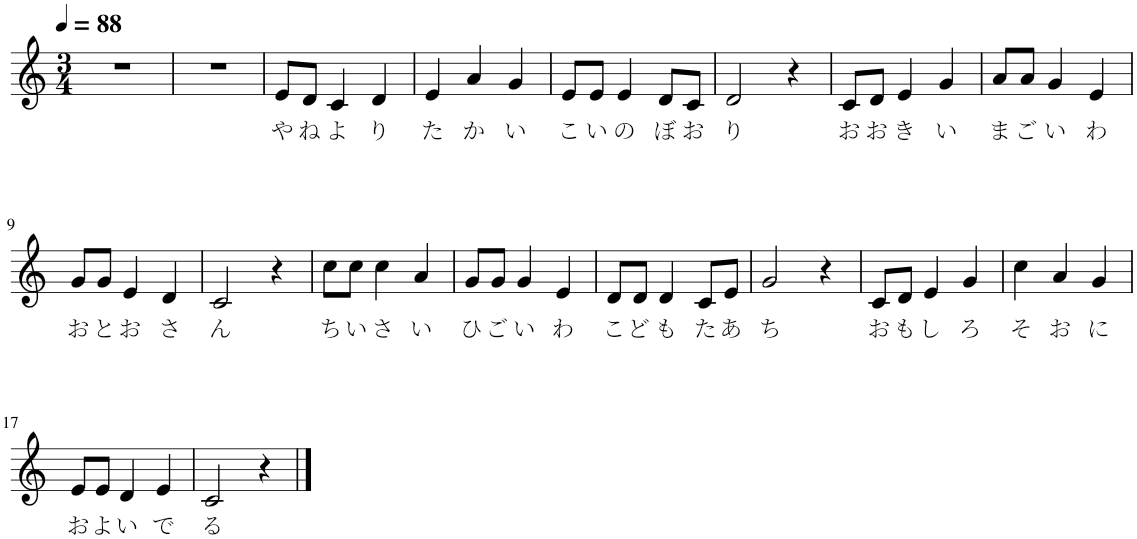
**kern	**text
*part1	*part1
*staff1	*staff1
*I"ピアノ	*
*clefG2	*
*k[]	*
*M3/4	*
*MM88	*
=1	=1
2.r	.
=2	=2
2.r	.
=3	=3
!	!LO:LY:b
8e/L	や
!	!LO:LY:b
8d/J	ね
!	!LO:LY:b
4c/	よ
!	!LO:LY:b
4d/	り
=4	=4
!	!LO:LY:b
4e/	た
!	!LO:LY:b
4a/	か
!	!LO:LY:b
4g/	い
=5	=5
!	!LO:LY:b
8e/L	こ
!	!LO:LY:b
8e/J	い
!	!LO:LY:b
4e/	の
!	!LO:LY:b
8d/L	ぼ
!	!LO:LY:b
8c/J	お
=6	=6
!	!LO:LY:b
2d/	り
4r	.
=7	=7
!	!LO:LY:b
8c/L	お
!	!LO:LY:b
8d/J	お
!	!LO:LY:b
4e/	き
!	!LO:LY:b
4g/	い
=8	=8
!	!LO:LY:b
8a/L	ま
!	!LO:LY:b
8a/J	ご
!	!LO:LY:b
4g/	い
!	!LO:LY:b
4e/	わ
!!LO:LB:g=z
=9	=9
!	!LO:LY:b
8g/L	お
!	!LO:LY:b
8g/J	と
!	!LO:LY:b
4e/	お
!	!LO:LY:b
4d/	さ
=10	=10
!	!LO:LY:b
2c/	ん
4r	.
=11	=11
!	!LO:LY:b
8cc\L	ち
!	!LO:LY:b
8cc\J	い
!	!LO:LY:b
4cc\	さ
!	!LO:LY:b
4a/	い
=12	=12
!	!LO:LY:b
8g/L	ひ
!	!LO:LY:b
8g/J	ご
!	!LO:LY:b
4g/	い
!	!LO:LY:b
4e/	わ
=13	=13
!	!LO:LY:b
8d/L	こ
!	!LO:LY:b
8d/J	ど
!	!LO:LY:b
4d/	も
!	!LO:LY:b
8c/L	た
!	!LO:LY:b
8e/J	あ
=14	=14
!	!LO:LY:b
2g/	ち
4r	.
=15	=15
!	!LO:LY:b
8c/L	お
!	!LO:LY:b
8d/J	も
!	!LO:LY:b
4e/	し
!	!LO:LY:b
4g/	ろ
=16	=16
!	!LO:LY:b
4cc\	そ
!	!LO:LY:b
4a/	お
!	!LO:LY:b
4g/	に
!!LO:LB:g=z
=17	=17
!	!LO:LY:b
8e/L	お
!	!LO:LY:b
8e/J	よ
!	!LO:LY:b
4d/	い
!	!LO:LY:b
4e/	で
=18	=18
!	!LO:LY:b
2c/	る
4r	.
==	==
*-	*-
